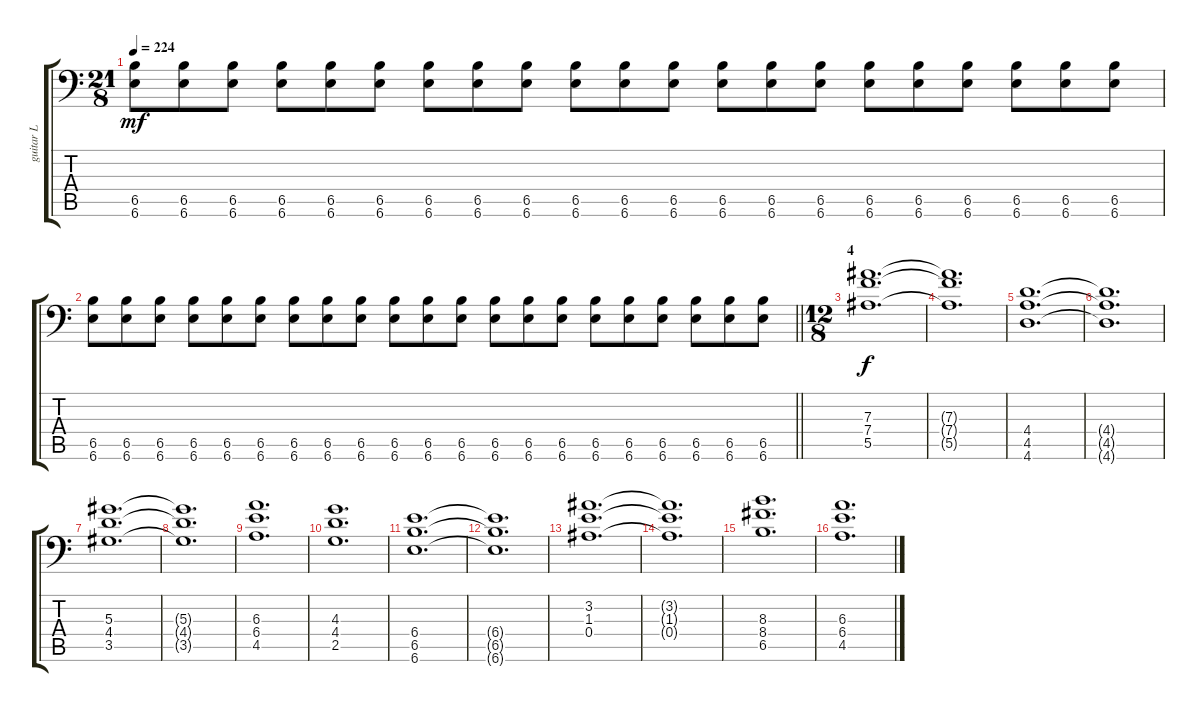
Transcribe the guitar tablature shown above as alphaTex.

\track ("guitar L" "guitar L") {instrument distortionguitar}
\staff {score tabs}
\tuning (C4 G3 Eb3 Bb2 F2 Bb1) {hide}
\ts (21 8)
\tempo 224
\clef f4
\ks c
(6.5 6.6).8{dy mf} (6.5 6.6).8 (6.5 6.6).8 (6.5 6.6).8 (6.5 6.6).8 (6.5 6.6).8 (6.5 6.6).8 (6.5 6.6).8 (6.5 6.6).8 (6.5 6.6).8 (6.5 6.6).8 (6.5 6.6).8 (6.5 6.6).8 (6.5 6.6).8 (6.5 6.6).8 (6.5 6.6).8 (6.5 6.6).8 (6.5 6.6).8 (6.5 6.6).8 (6.5 6.6).8 (6.5 6.6).8 |
\barLineRight lightlight
(6.5 6.6).8 (6.5 6.6).8 (6.5 6.6).8 (6.5 6.6).8 (6.5 6.6).8 (6.5 6.6).8 (6.5 6.6).8 (6.5 6.6).8 (6.5 6.6).8 (6.5 6.6).8 (6.5 6.6).8 (6.5 6.6).8 (6.5 6.6).8 (6.5 6.6).8 (6.5 6.6).8 (6.5 6.6).8 (6.5 6.6).8 (6.5 6.6).8 (6.5 6.6).8 (6.5 6.6).8 (6.5 6.6).8 |
\ts (12 8)
\section ("" "4")
(7.3 7.4 5.5).1{d dy f} |
(7.3{t} 7.4{t} 5.5{t}).1{d} |
(4.4 4.5 4.6).1{d} |
(4.4{t} 4.5{t} 4.6{t}).1{d} |
(5.3 4.4 3.5).1{d} |
(5.3{t} 4.4{t} 3.5{t}).1{d} |
(6.3 6.4 4.5).1{d} |
(4.3 4.4 2.5).1{d} |
(6.4 6.5 6.6).1{d} |
(6.4{t} 6.5{t} 6.6{t}).1{d} |
(3.2 1.3 0.4).1{d} |
(3.2{t} 1.3{t} 0.4{t}).1{d} |
(8.3 8.4 6.5).1{d} |
(6.3 6.4 4.5).1{d}
